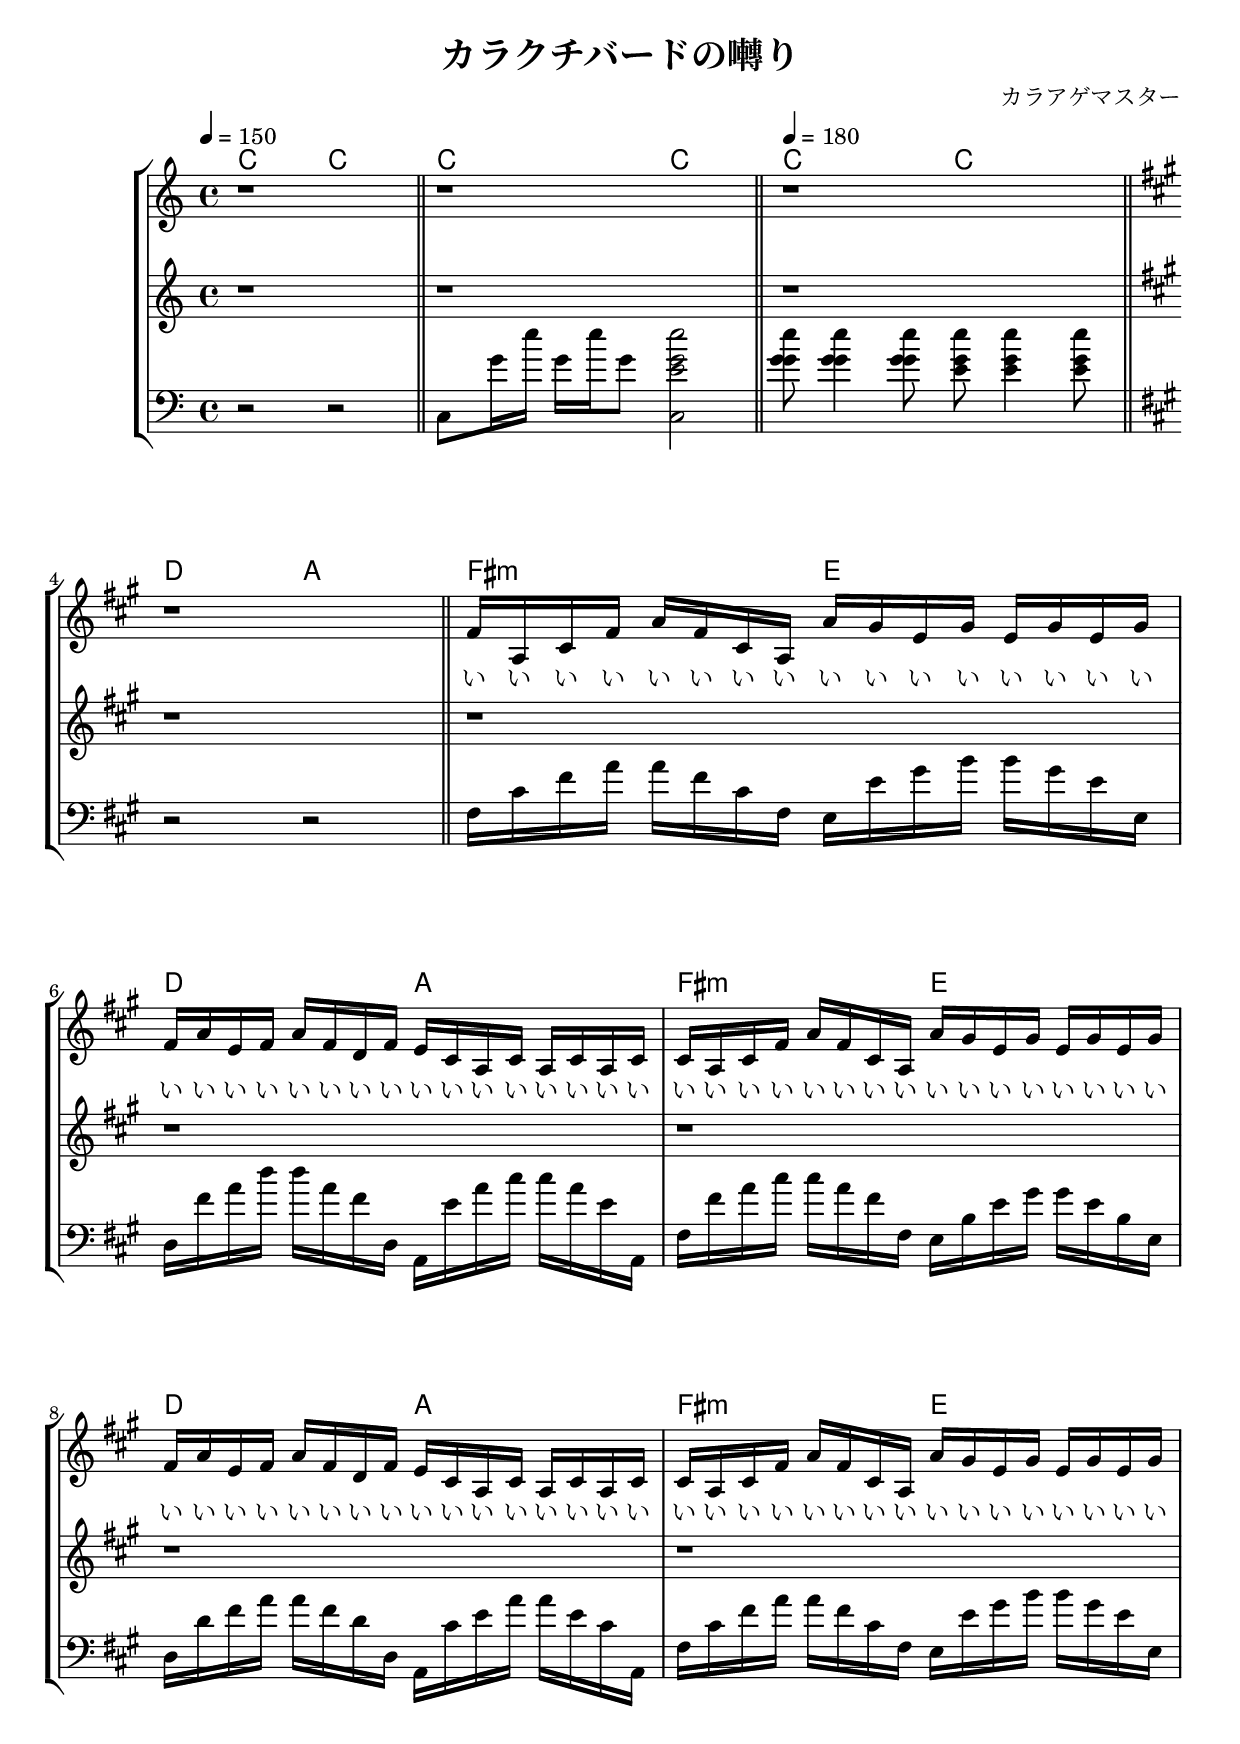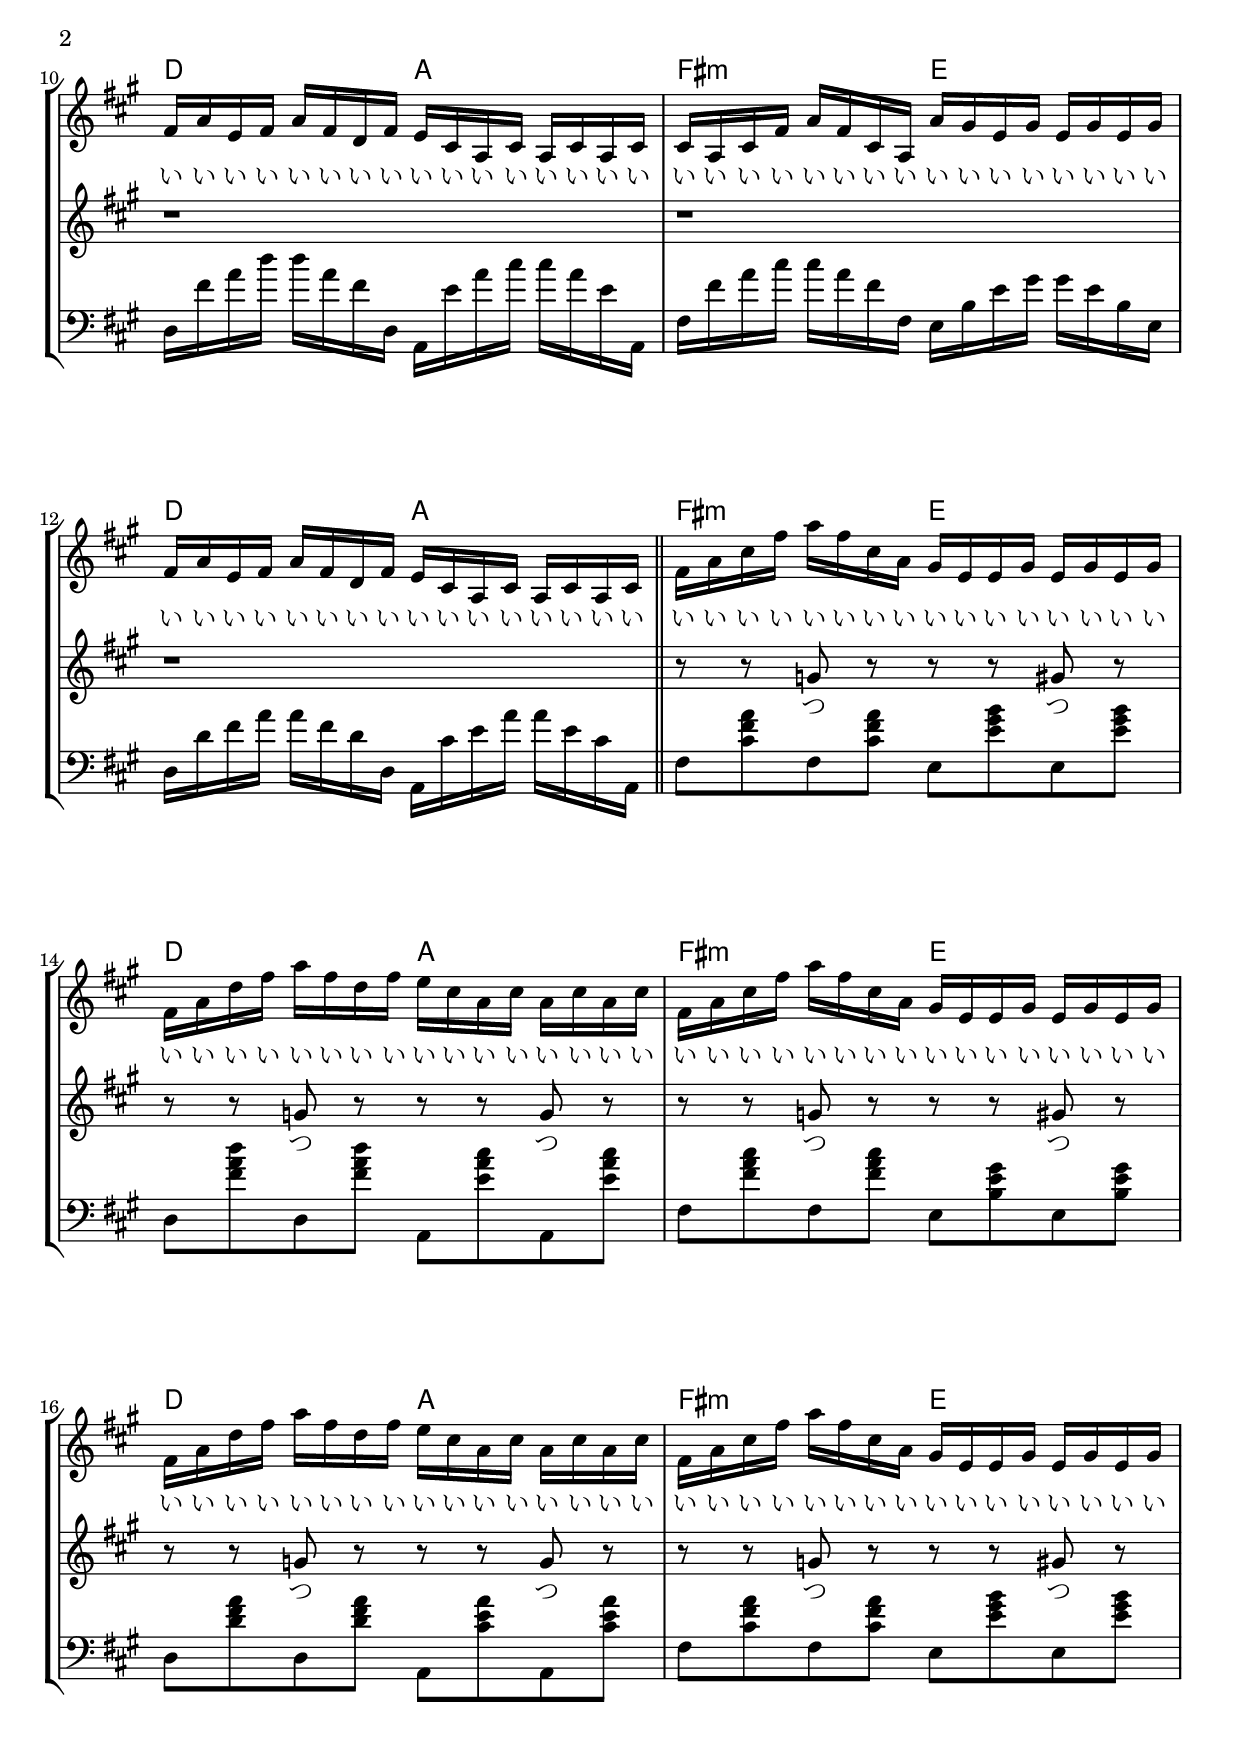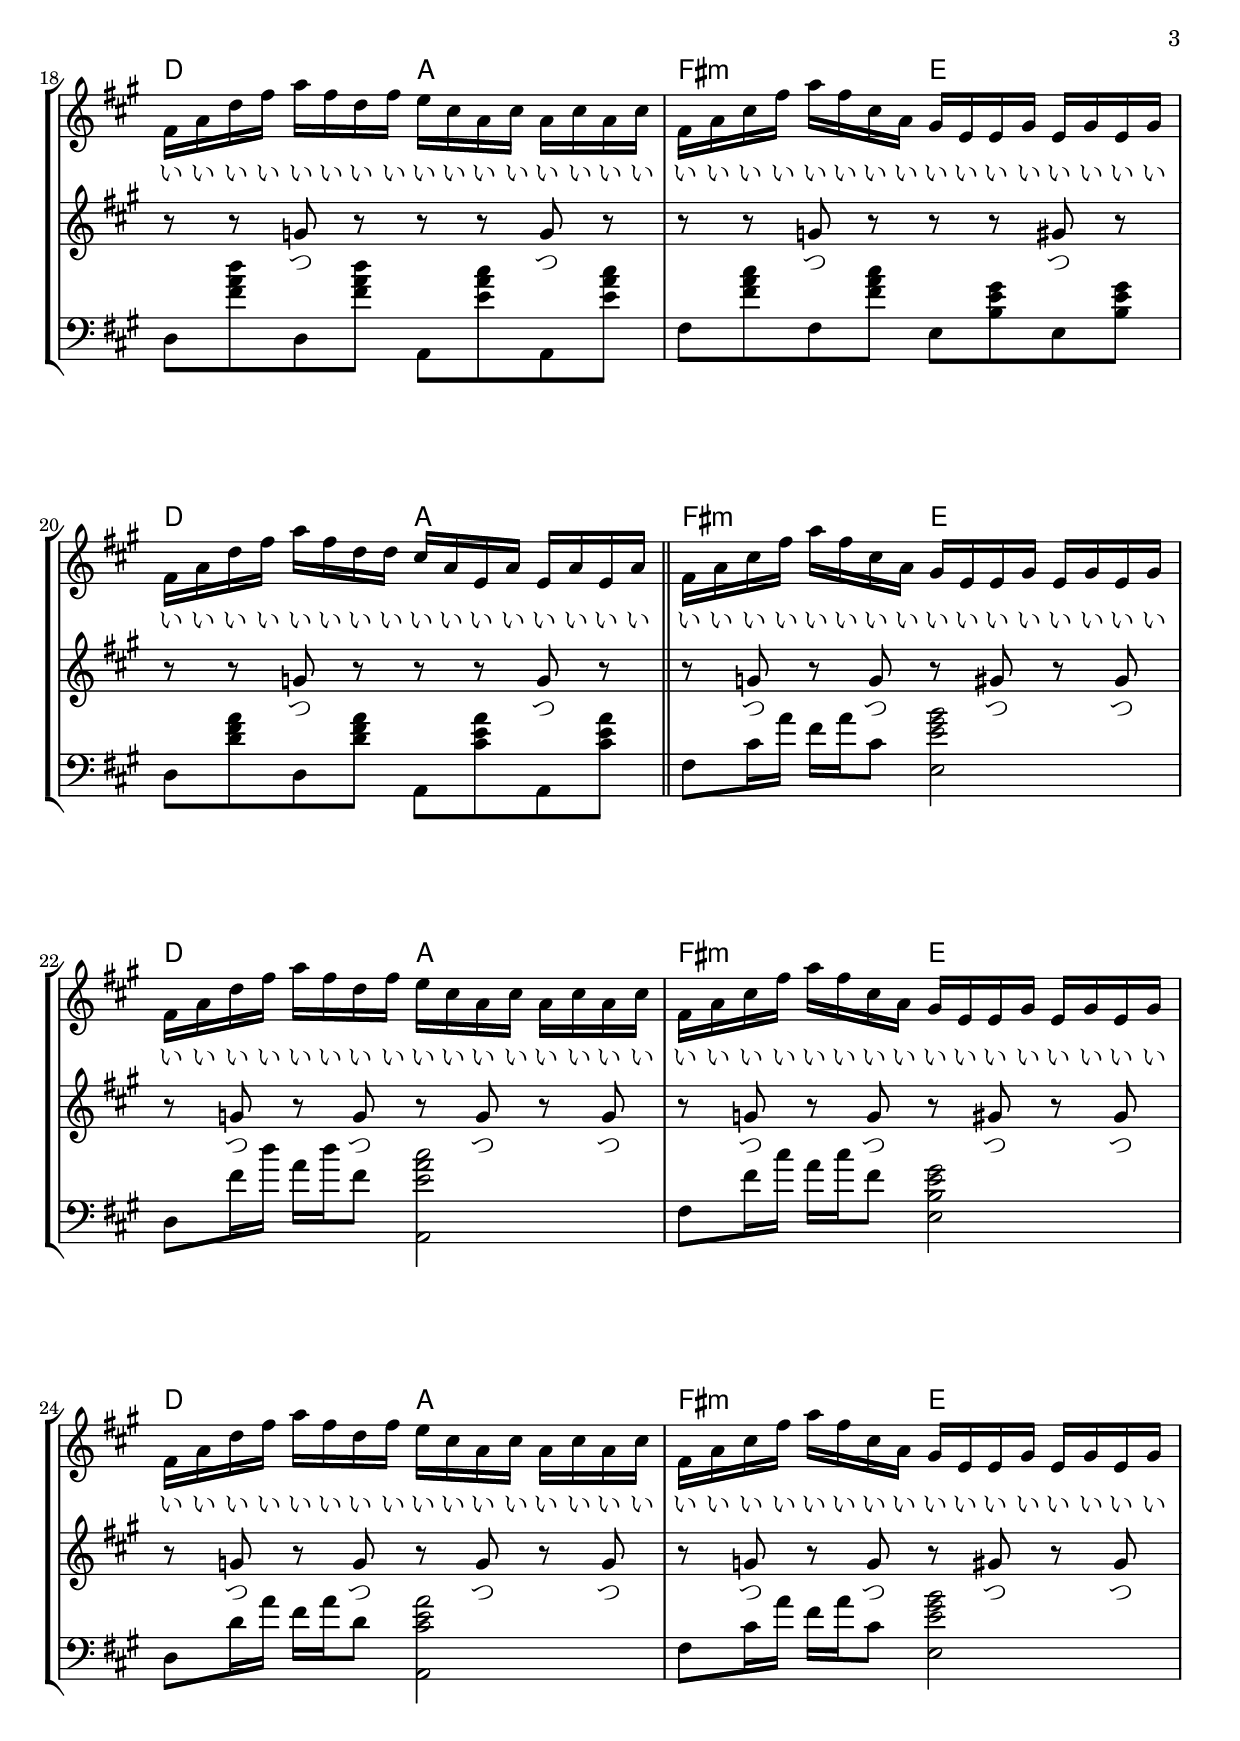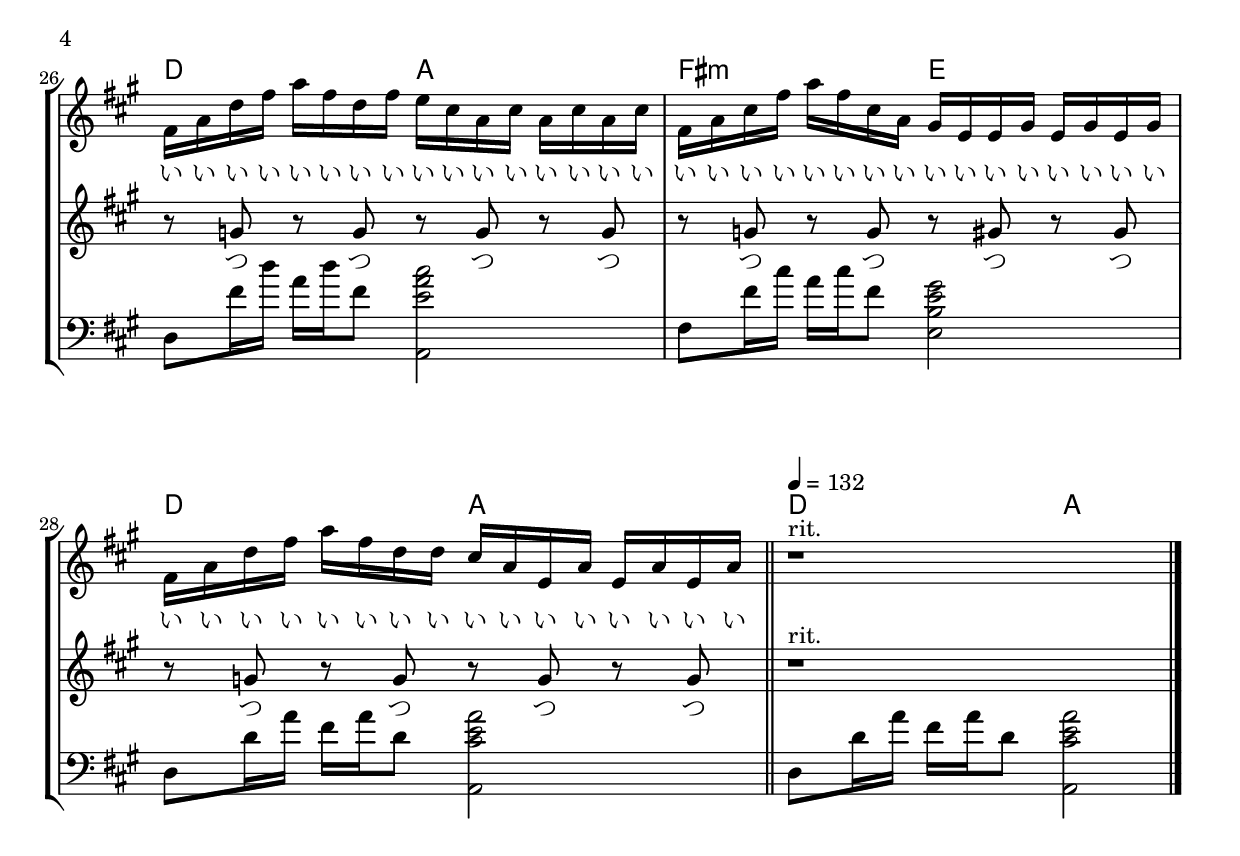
\version "2.12.1"

\header {
	title = \markup {カラクチバードの囀り}
	composer = \markup \center-column {カラアゲマスター}
}

harmony = \chordmode {
	c2 c 

	c c 

	c c 

	d a 

	fis:m e d a fis:m e d a fis:m e d a fis:m e d a 

	fis:m e d a fis:m e d a fis:m e d a fis:m e d a 

	fis:m e d a fis:m e d a fis:m e d a fis:m e d a 

	d a 
}

melody = {
	\key c \major
	\tempo 4 = 150
	r1   
	r1   
	\tempo 4 = 180
	r1   
	\key a \major
	r1   
	\set Staff.midiInstrument = #"Bird Tweet"
	fis'16  a16  cis'16  fis'16  a'16  fis'16  cis'16  a16  a'16  gis'16  e'16  gis'16  e'16  gis'16  e'16  gis'16 
	fis'16  a'16  e'16  fis'16  a'16  fis'16  d'16  fis'16  e'16  cis'16  a16  cis'16  a16  cis'16  a16  cis'16 
	cis'16  a16  cis'16  fis'16  a'16  fis'16  cis'16  a16  a'16  gis'16  e'16  gis'16  e'16  gis'16  e'16  gis'16 
	fis'16  a'16  e'16  fis'16  a'16  fis'16  d'16  fis'16  e'16  cis'16  a16  cis'16  a16  cis'16  a16  cis'16 
	cis'16  a16  cis'16  fis'16  a'16  fis'16  cis'16  a16  a'16  gis'16  e'16  gis'16  e'16  gis'16  e'16  gis'16 
	fis'16  a'16  e'16  fis'16  a'16  fis'16  d'16  fis'16  e'16  cis'16  a16  cis'16  a16  cis'16  a16  cis'16 
	cis'16  a16  cis'16  fis'16  a'16  fis'16  cis'16  a16  a'16  gis'16  e'16  gis'16  e'16  gis'16  e'16  gis'16 
	fis'16  a'16  e'16  fis'16  a'16  fis'16  d'16  fis'16  e'16  cis'16  a16  cis'16  a16  cis'16  a16  cis'16
	\set Staff.midiInstrument = #"Bird Tweet"
	fis'16  a'16  cis''16  fis''16  a''16  fis''16  cis''16  a'16  gis'16  e'16  e'16  gis'16  e'16  gis'16  e'16  gis'16 
	fis'16  a'16  d''16  fis''16  a''16  fis''16  d''16  fis''16  e''16  cis''16  a'16  cis''16  a'16  cis''16  a'16  cis''16 
	fis'16  a'16  cis''16  fis''16  a''16  fis''16  cis''16  a'16  gis'16  e'16  e'16  gis'16  e'16  gis'16  e'16  gis'16 
	fis'16  a'16  d''16  fis''16  a''16  fis''16  d''16  fis''16  e''16  cis''16  a'16  cis''16  a'16  cis''16  a'16  cis''16 
	fis'16  a'16  cis''16  fis''16  a''16  fis''16  cis''16  a'16  gis'16  e'16  e'16  gis'16  e'16  gis'16  e'16  gis'16 
	fis'16  a'16  d''16  fis''16  a''16  fis''16  d''16  fis''16  e''16  cis''16  a'16  cis''16  a'16  cis''16  a'16  cis''16 
	fis'16  a'16  cis''16  fis''16  a''16  fis''16  cis''16  a'16  gis'16  e'16  e'16  gis'16  e'16  gis'16  e'16  gis'16 
	fis'16  a'16  d''16  fis''16  a''16  fis''16  d''16  d''16  cis''16  a'16  e'16  a'16  e'16  a'16  e'16  a'16
	\set Staff.midiInstrument = #"Bird Tweet"
	fis'16  a'16  cis''16  fis''16  a''16  fis''16  cis''16  a'16  gis'16  e'16  e'16  gis'16  e'16  gis'16  e'16  gis'16 
	fis'16  a'16  d''16  fis''16  a''16  fis''16  d''16  fis''16  e''16  cis''16  a'16  cis''16  a'16  cis''16  a'16  cis''16 
	fis'16  a'16  cis''16  fis''16  a''16  fis''16  cis''16  a'16  gis'16  e'16  e'16  gis'16  e'16  gis'16  e'16  gis'16 
	fis'16  a'16  d''16  fis''16  a''16  fis''16  d''16  fis''16  e''16  cis''16  a'16  cis''16  a'16  cis''16  a'16  cis''16 
	fis'16  a'16  cis''16  fis''16  a''16  fis''16  cis''16  a'16  gis'16  e'16  e'16  gis'16  e'16  gis'16  e'16  gis'16 
	fis'16  a'16  d''16  fis''16  a''16  fis''16  d''16  fis''16  e''16  cis''16  a'16  cis''16  a'16  cis''16  a'16  cis''16 
	fis'16  a'16  cis''16  fis''16  a''16  fis''16  cis''16  a'16  gis'16  e'16  e'16  gis'16  e'16  gis'16  e'16  gis'16 
	fis'16  a'16  d''16  fis''16  a''16  fis''16  d''16  d''16  cis''16  a'16  e'16  a'16  e'16  a'16  e'16  a'16
	\tempo 4 = 132
	r1^"rit." \bar "|."
}

words = \lyricmode {
	
	
	
	
	い  い  い  い  い  い  い  い  い  い  い  い  い  い  い  い  い  い  い  い  い  い  い  い  い  い  い  い  い  い  い  い  い  い  い  い  い  い  い  い  い  い  い  い  い  い  い  い  い  い  い  い  い  い  い  い  い  い  い  い  い  い  い  い  い  い  い  い  い  い  い  い  い  い  い  い  い  い  い  い  い  い  い  い  い  い  い  い  い  い  い  い  い  い  い  い  い  い  い  い  い  い  い  い  い  い  い  い  い  い  い  い  い  い  い  い  い  い  い  い  い  い  い  い  い  い  い  い  
	い  い  い  い  い  い  い  い  い  い  い  い  い  い  い  い  い  い  い  い  い  い  い  い  い  い  い  い  い  い  い  い  い  い  い  い  い  い  い  い  い  い  い  い  い  い  い  い  い  い  い  い  い  い  い  い  い  い  い  い  い  い  い  い  い  い  い  い  い  い  い  い  い  い  い  い  い  い  い  い  い  い  い  い  い  い  い  い  い  い  い  い  い  い  い  い  い  い  い  い  い  い  い  い  い  い  い  い  い  い  い  い  い  い  い  い  い  い  い  い  い  い  い  い  い  い  い  い  
	い  い  い  い  い  い  い  い  い  い  い  い  い  い  い  い  い  い  い  い  い  い  い  い  い  い  い  い  い  い  い  い  い  い  い  い  い  い  い  い  い  い  い  い  い  い  い  い  い  い  い  い  い  い  い  い  い  い  い  い  い  い  い  い  い  い  い  い  い  い  い  い  い  い  い  い  い  い  い  い  い  い  い  い  い  い  い  い  い  い  い  い  い  い  い  い  い  い  い  い  い  い  い  い  い  い  い  い  い  い  い  い  い  い  い  い  い  い  い  い  い  い  い  い  い  い  い  い  
	
}

secondmelody = {
	\key c \major
	\tempo 4 = 150
	r1   
	r1   
	\tempo 4 = 180
	r1   
	\key a \major
	r1   
	r1 | r1 | r1 | r1 | r1 | r1 | r1 | r1   
	\set Staff.midiInstrument = #"Melodic Tom"
	r8  r8  g'8  r8  r8  r8  gis'8  r8 
	r8  r8  g'8  r8  r8  r8  g'8  r8 
	r8  r8  g'8  r8  r8  r8  gis'8  r8 
	r8  r8  g'8  r8  r8  r8  g'8  r8 
	r8  r8  g'8  r8  r8  r8  gis'8  r8 
	r8  r8  g'8  r8  r8  r8  g'8  r8 
	r8  r8  g'8  r8  r8  r8  gis'8  r8 
	r8  r8  g'8  r8  r8  r8  g'8  r8
	\set Staff.midiInstrument = #"Melodic Tom"
	r8  g'8  r8  g'8  r8  gis'8  r8  gis'8 
	r8  g'8  r8  g'8  r8  g'8  r8  g'8 
	r8  g'8  r8  g'8  r8  gis'8  r8  gis'8 
	r8  g'8  r8  g'8  r8  g'8  r8  g'8 
	r8  g'8  r8  g'8  r8  gis'8  r8  gis'8 
	r8  g'8  r8  g'8  r8  g'8  r8  g'8 
	r8  g'8  r8  g'8  r8  gis'8  r8  gis'8 
	r8  g'8  r8  g'8  r8  g'8  r8  g'8
	\tempo 4 = 132
	r1^"rit." \bar "|."
}

secondwords = \lyricmode {
	
	
	
	
	
	つ  つ  つ  つ  つ  つ  つ  つ  つ  つ  つ  つ  つ  つ  つ  つ  
	つ  つ  つ  つ  つ  つ  つ  つ  つ  つ  つ  つ  つ  つ  つ  つ  つ  つ  つ  つ  つ  つ  つ  つ  つ  つ  つ  つ  つ  つ  つ  つ  
	
}

tempochange = {
	\tempo 4 = 150
	r1 \bar "||"
	\tempo 4 = 150
	r1 \bar "||"
	\tempo 4 = 180
	r1 \bar "||"
	\tempo 4 = 180
	r1 \bar "||"
	\tempo 4 = 180
	r1 | r1 | r1 | r1 | r1 | r1 | r1 | r1 \bar "||"
	\tempo 4 = 180
	r1 | r1 | r1 | r1 | r1 | r1 | r1 | r1 \bar "||"
	\tempo 4 = 180
	r1 | r1 | r1 | r1 | r1 | r1 | r1 | r1 \bar "||"
	\tempo 4 = 132
	\tempo 4 = 99 r2 \tempo 4 = 88 r2 \bar "|."
}

mainacc = {
	\clef bass
	\set Staff.midiInstrument = #"Seashore"
	\key c \major
	\tempo 4 = 150
	r2
	r2
	\bar "||"

	\set Staff.midiInstrument = #"Seashore"
	c8 g'16 e'' g' e'' g'8
	<c e' g' e''>2
	\bar "||"

	\set Staff.midiInstrument = #"Seashore"
	\tempo 4 = 180
	<g' g' e''>8 <g' g' e''>4 <g' g' e''>8
	<e' g' e''>8 <e' g' e''>4 <e' g' e''>8
	\bar "||"

	\set Staff.midiInstrument = #"Lead 3 (calliope)"
	\key a \major
	r2
	r2
	\bar "||"

	\set Staff.midiInstrument = #"Lead 3 (calliope)"
	fis16 cis' fis' a' a' fis' cis' fis
	e16 e' gis' b' b' gis' e' e
	d16 fis' a' d'' d'' a' fis' d
	a,16 e' a' cis'' cis'' a' e' a,
	fis16 fis' a' cis'' cis'' a' fis' fis
	e16 b e' gis' gis' e' b e
	d16 d' fis' a' a' fis' d' d
	a,16 cis' e' a' a' e' cis' a,
	fis16 cis' fis' a' a' fis' cis' fis
	e16 e' gis' b' b' gis' e' e
	d16 fis' a' d'' d'' a' fis' d
	a,16 e' a' cis'' cis'' a' e' a,
	fis16 fis' a' cis'' cis'' a' fis' fis
	e16 b e' gis' gis' e' b e
	d16 d' fis' a' a' fis' d' d
	a,16 cis' e' a' a' e' cis' a,
	\bar "||"

	\set Staff.midiInstrument = #"Lead 3 (calliope)"
	fis8 <cis' fis' a'> fis <cis' fis' a'>
	e8 <e' gis' b'> e <e' gis' b'>
	d8 <fis' a' d''> d <fis' a' d''>
	a,8 <e' a' cis''> a, <e' a' cis''>
	fis8 <fis' a' cis''> fis <fis' a' cis''>
	e8 <b e' gis'> e <b e' gis'>
	d8 <d' fis' a'> d <d' fis' a'>
	a,8 <cis' e' a'> a, <cis' e' a'>
	fis8 <cis' fis' a'> fis <cis' fis' a'>
	e8 <e' gis' b'> e <e' gis' b'>
	d8 <fis' a' d''> d <fis' a' d''>
	a,8 <e' a' cis''> a, <e' a' cis''>
	fis8 <fis' a' cis''> fis <fis' a' cis''>
	e8 <b e' gis'> e <b e' gis'>
	d8 <d' fis' a'> d <d' fis' a'>
	a,8 <cis' e' a'> a, <cis' e' a'>
	\bar "||"

	\set Staff.midiInstrument = #"Lead 3 (calliope)"
	fis8 cis'16 a' fis' a' cis'8
	<e e' gis' b'>2
	d8 fis'16 d'' a' d'' fis'8
	<a, e' a' cis''>2
	fis8 fis'16 cis'' a' cis'' fis'8
	<e b e' gis'>2
	d8 d'16 a' fis' a' d'8
	<a, cis' e' a'>2
	fis8 cis'16 a' fis' a' cis'8
	<e e' gis' b'>2
	d8 fis'16 d'' a' d'' fis'8
	<a, e' a' cis''>2
	fis8 fis'16 cis'' a' cis'' fis'8
	<e b e' gis'>2
	d8 d'16 a' fis' a' d'8
	<a, cis' e' a'>2
	\bar "||"

	\set Staff.midiInstrument = #"Helicopter"
	\tempo 4 = 132
	d8 d'16 a' fis' a' d'8
	<a, cis' e' a'>2
	\bar "|."
}

subacc = {
	\clef bass
	\set Staff.midiInstrument = #"Gunshot"
	\key c \major
	\tempo 4 = 150
	c4 r4
	c4 r4
	\bar "||"

	\set Staff.midiInstrument = #"Gunshot"
	<c g' g' e''>2
	<c e' g' e''>2
	\bar "||"

	\set Staff.midiInstrument = #"Bird Tweet"
	\tempo 4 = 180
	<c g' e''>16 g'16 <g' e''>16 g'16   <c g' e''>16 g'16 <g' e''>16 g'16
	<c g' e''>16 e'16 <g' e''>16 e'16   <c g' e''>16 e'16 <g' e''>16 e'16
	\bar "||"

	\set Staff.midiInstrument = #"Bird Tweet"
	\key a \major
	<d fis' a'>16 d'16 <fis' a'>16 d'16   <d fis' a'>16 d'16 <fis' a'>16 d'16
	<a, e' a'>16 cis'16 <e' a'>16 cis'16   <a, e' a'>16 cis'16 <e' a'>16 cis'16
	\bar "||"

	\set Staff.midiInstrument = #"Pad 2 (warm)"
	fis4.fis8
	e4.e8
	d4.d8
	a,4.a,8
	fis4.fis8
	e4.e8
	d4.d8
	a,4.a,8
	fis4.fis8
	e4.e8
	d4.d8
	a,4.a,8
	fis4.fis8
	e4.e8
	d4.d8
	a,4.a,8
	\bar "||"

	\set Staff.midiInstrument = #"Pizzicato Strings"
	fis8 <cis' fis' a'> fis <cis' fis' a'>
	e8 <e' gis' b'> e <e' gis' b'>
	d8 <fis' a' d''> d <fis' a' d''>
	a,8 <e' a' cis''> a, <e' a' cis''>
	fis8 <fis' a' cis''> fis <fis' a' cis''>
	e8 <b e' gis'> e <b e' gis'>
	d8 <d' fis' a'> d <d' fis' a'>
	a,8 <cis' e' a'> a, <cis' e' a'>
	fis8 <cis' fis' a'> fis <cis' fis' a'>
	e8 <e' gis' b'> e <e' gis' b'>
	d8 <fis' a' d''> d <fis' a' d''>
	a,8 <e' a' cis''> a, <e' a' cis''>
	fis8 <fis' a' cis''> fis <fis' a' cis''>
	e8 <b e' gis'> e <b e' gis'>
	d8 <d' fis' a'> d <d' fis' a'>
	a,8 <cis' e' a'> a, <cis' e' a'>
	\bar "||"

	\set Staff.midiInstrument = #"Bird Tweet"
	fis4 <cis' fis' a'>4
	e4 <e' gis' b'>4
	d4 <fis' a' d''>4
	a,4 <e' a' cis''>4
	fis4 <fis' a' cis''>4
	e4 <b e' gis'>4
	d4 <d' fis' a'>4
	a,4 <cis' e' a'>4
	fis4 <cis' fis' a'>4
	e4 <e' gis' b'>4
	d4 <fis' a' d''>4
	a,4 <e' a' cis''>4
	fis4 <fis' a' cis''>4
	e4 <b e' gis'>4
	d4 <d' fis' a'>4
	a,4 <cis' e' a'>4
	\bar "||"

	\set Staff.midiInstrument = #"Gunshot"
	\tempo 4 = 132
	<d d' fis' a'>2
	<a, cis' e' a'>2
	\bar "|."
}

percA = {
	\drummode {
	r1 \bar "||"
	r1 \bar "||"
	r1 \bar "||"
	hho8 hho8 hho2.  \bar "||"
	r8 hho8 hho8 hho8 hho8 hho8 hho8 hho8  |hho8 hho8 hho8 hho8 hho8 hho8 hho8 hho8  |r8 hho8 hho8 hho8 hho8 hho8 hho8 hho8  |hho8 hho8 hho8 hho8 hho2  |r8 hho8 hho8 hho8 hho8 hho8 hho8 hho8  |hho8 hho8 hho8 hho8 hho8 hho8 hho8 hho8  |r8 hho8 hho8 hho8 hho8 hho8 hho8 hho8  |hho8 hho8 hho2.  \bar "||"
	r2 hho2  |r2 hho2  |r2 hho2  |r2 hho2  |r2 hho2  |r2 hho2  |r2 hho2  |r2 hho2  \bar "||"
	r4 hh4 hh4 hh4  |hh4 hh4 hh4 hh4  |hh4 hh4 hh4 hh4  |hh4 hh4 hh4 hh4  |r4 hh4 hh4 hh4  |hh4 hh4 hh4 hh4  |hh4 hh4 hh4 hh4  |r1  \bar "||"
	r1 \bar "|."
	}
}

percB = {
	\drummode {
	r1 \bar "||"
	r1 \bar "||"
	r1 \bar "||"
	r8 sn8. sn16 sn8 sn16 sn16 sn16 sn8. sn8  \bar "||"
	r8 sn4 sn4 sn4 sn8  |r8 sn4 sn4 sn4 sn8  |r8 sn4 sn4 sn4 sn8  |r8 sn4 sn8 sn8 sn16 sn4 r16  |r8 sn4 sn4 sn4 sn8  |r8 sn4 sn4 sn4 sn8  |r8 sn4 sn4 sn4 sn8  |r8 sn8. sn16 sn8 sn16 sn16 sn16 sn8. sn8  \bar "||"
	r8 hh16 hh16 hh8 hh16 hh8. hh16 hh16 hh8 hh16 hh16  |hh8 hh16 hh16 hh8 hh16 hh8. hh16 hh16 hh8 hh8  |hh8 hh16 hh16 hh8 hh16 hh8. hh16 hh16 hh8 hh16 hh16  |hh8 hh16 hh16 hh8 hh16 hh8. hh16 hh16 hh8 hh8  |r8 hh16 hh16 hh8 hh16 hh8. hh16 hh16 hh8 hh16 hh16  |hh8 hh16 hh16 hh8 hh16 hh8. hh16 hh16 hh8 hh8  |hh8 hh16 hh16 hh8 hh16 hh8. hh16 hh16 hh8 hh16 hh16  |hh8 hh16 hh16 hh8 hh16 hh8 hh4. r16  \bar "||"
	r4 sn8 sn4. sn4  |r4 sn8 sn4. sn4  |r4 sn8 sn4. sn4  |r4 sn8 sn4. sn4  |r4 sn8 sn4. sn4  |r4 sn8 sn4. sn4  |r4 sn8 sn4. sn4  |sn16 sn16 sn16 sn16 sn16 sn16 sn16 sn16 sn16 sn16 sn16 sn16 sn16 sn16 sn16 sn16  \bar "||"
	r1 \bar "|."
	}
}

percC = {
	\drummode {
	r1 \bar "||"
	r1 \bar "||"
	r1 \bar "||"
	bd8 bd8 bd8. bd8. bd8 bd8 bd8  \bar "||"
	bd4 bd4 bd8. bd8 bd8.  |bd4 bd4 bd8. bd8 bd8.  |bd4 bd4 bd8. bd8 bd8.  |bd4 bd4 r16 bd4. r16  |bd4 bd4 bd8. bd8 bd8.  |bd4 bd4 bd8. bd8 bd8.  |bd4 bd4 bd8. bd8 bd8.  |bd8 bd8 bd8. bd8. bd8 bd8 bd8  \bar "||"
	r4 sn2 sn4  |r4 sn2 sn4  |r4 sn2 sn4  |r4 sn2 sn4  |r4 sn2 sn4  |r4 sn2 sn4  |r4 sn2 sn4  |r4 sn4. sn16 sn8 sn16 sn16 sn16  \bar "||"
	bd4 bd4 bd4 bd4  |bd4 bd4 bd4 bd8 bd8  |bd4 bd4 bd4 bd4  |bd4 bd4 bd4 bd8 bd8  |bd4 bd4 bd4 bd4  |bd4 bd4 bd4 bd8 bd8  |bd4 bd4 bd4 bd4  |bd4 bd4 bd8 bd8 bd8 bd8  \bar "||"
	r1 \bar "|."
	}
}

percD = {
	\drummode {
	r1 \bar "||"
	r1 \bar "||"
	r1 \bar "||"
	cymc1  \bar "||"
	cymc1  |r1  |cymc1  |r1  |cymc1  |r1  |cymc1  |r1  \bar "||"
	bd8 bd4 bd4 r16 bd8. bd8  |bd8 bd4 bd4 r16 bd8. bd8  |bd8 bd4 bd4 r16 bd8. bd8  |bd8 bd4 bd4 r16 bd8. bd8  |bd8 bd4 bd4 r16 bd8. bd8  |bd8 bd4 bd4 r16 bd8. bd8  |bd8 bd4 bd4 r16 bd8. bd8  |bd4. bd8. bd4. r16  \bar "||"
	r8 hhp4 hhp4 hhp4 hhp8  |r8 hhp4 hhp4 hhp4 hhp8  |r8 hhp4 hhp4 hhp4 hhp8  |r8 hhp4 hhp4 hhp4 hhp8  |r8 hhp4 hhp4 hhp4 hhp8  |r8 hhp4 hhp4 hhp4 hhp8  |r8 hhp4 hhp4 hhp4 hhp8  |r8 hhp4 hhp4 hhp4 hhp8  \bar "||"
	r1 \bar "|."
	}
}

percE = {
	\drummode {
	r1 \bar "||"
	r1 \bar "||"
	r1 \bar "||"
	r1 \bar "||"
	r1 |r1 |r1 |r2. tommh16 tommh8.  |r1 |r1 |r1 |r2. tommh16 tommh8.  \bar "||"
	cymc1  |r1 |r1 |r1 |cymc1  |r1 |r1 |r2. cymc4  \bar "||"
	cymc1  |r1 |r1 |r1 |cymc1  |r1 |r1 |r1 \bar "||"
	r1 \bar "|."
	}
}

percF = {
	\drummode {
	r1 \bar "||"
	r1 \bar "||"
	r1 \bar "||"
	r2. r8 tomfh8  \bar "||"
	r1 |r1 |r1 |r2. r8 tomfh16 tomfh16  |r1 |r1 |r1 |r2. r8 tomfh8  \bar "||"
	r1 | r1 | r1 | r1 | r1 | r1 | r1 | r1 \bar "||"
	r1 | r1 | r1 | r1 | r1 | r1 | r1 | r1 \bar "||"
	r1 \bar "|."
	}
}

percG = {
	\drummode {
	r1 \bar "||"
	r1 \bar "||"
	r1 \bar "||"
	r2. tomml16 tomml8.  \bar "||"
	r1 |r1 |r1 |r1 |r1 |r1 |r1 |r2. tomml16 tomml8.  \bar "||"
	r1 | r1 | r1 | r1 | r1 | r1 | r1 | r1 \bar "||"
	r1 | r1 | r1 | r1 | r1 | r1 | r1 | r1 \bar "||"
	r1 \bar "|."
	}
}

\score {
	<<
		\new StaffGroup <<
			\new ChordNames {\harmony}
			\new Voice = "melody" {\melody}
			\new Lyrics \lyricsto "melody" \words
			\new Voice = "secondmelody" {\secondmelody}
			\new Lyrics \lyricsto "secondmelody" \secondwords
			\new Staff = "mainacc" {\mainacc}
		>>
	>>
	\layout { }
}
